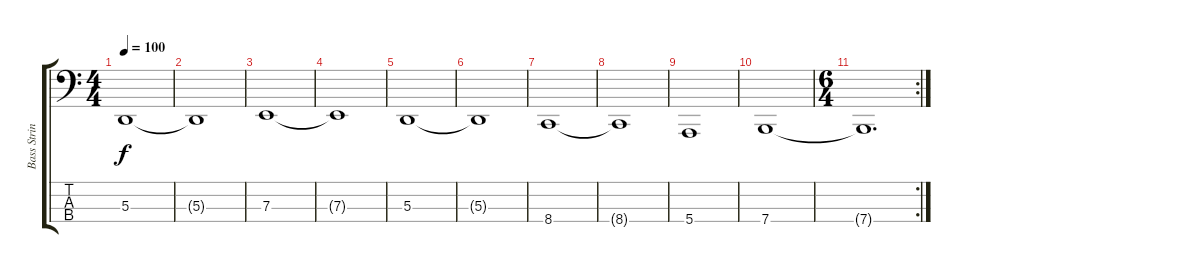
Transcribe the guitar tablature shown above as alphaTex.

\track ("Bass Strings" "Bass Strin") {instrument stringensemble1}
\staff {score tabs}
\tuning (G2 D2 A1 E1) {hide}
\ts (4 4)
\tempo 100
\clef f4
\ks c
5.3.1{dy f} |
5.3{t}.1 |
7.3.1 |
7.3{t}.1 |
5.3.1 |
5.3{t}.1 |
8.4.1 |
8.4{t}.1 |
5.4.1 |
7.4.1 |
\rc 2
\ts (6 4)
7.4{t}.1{d}
